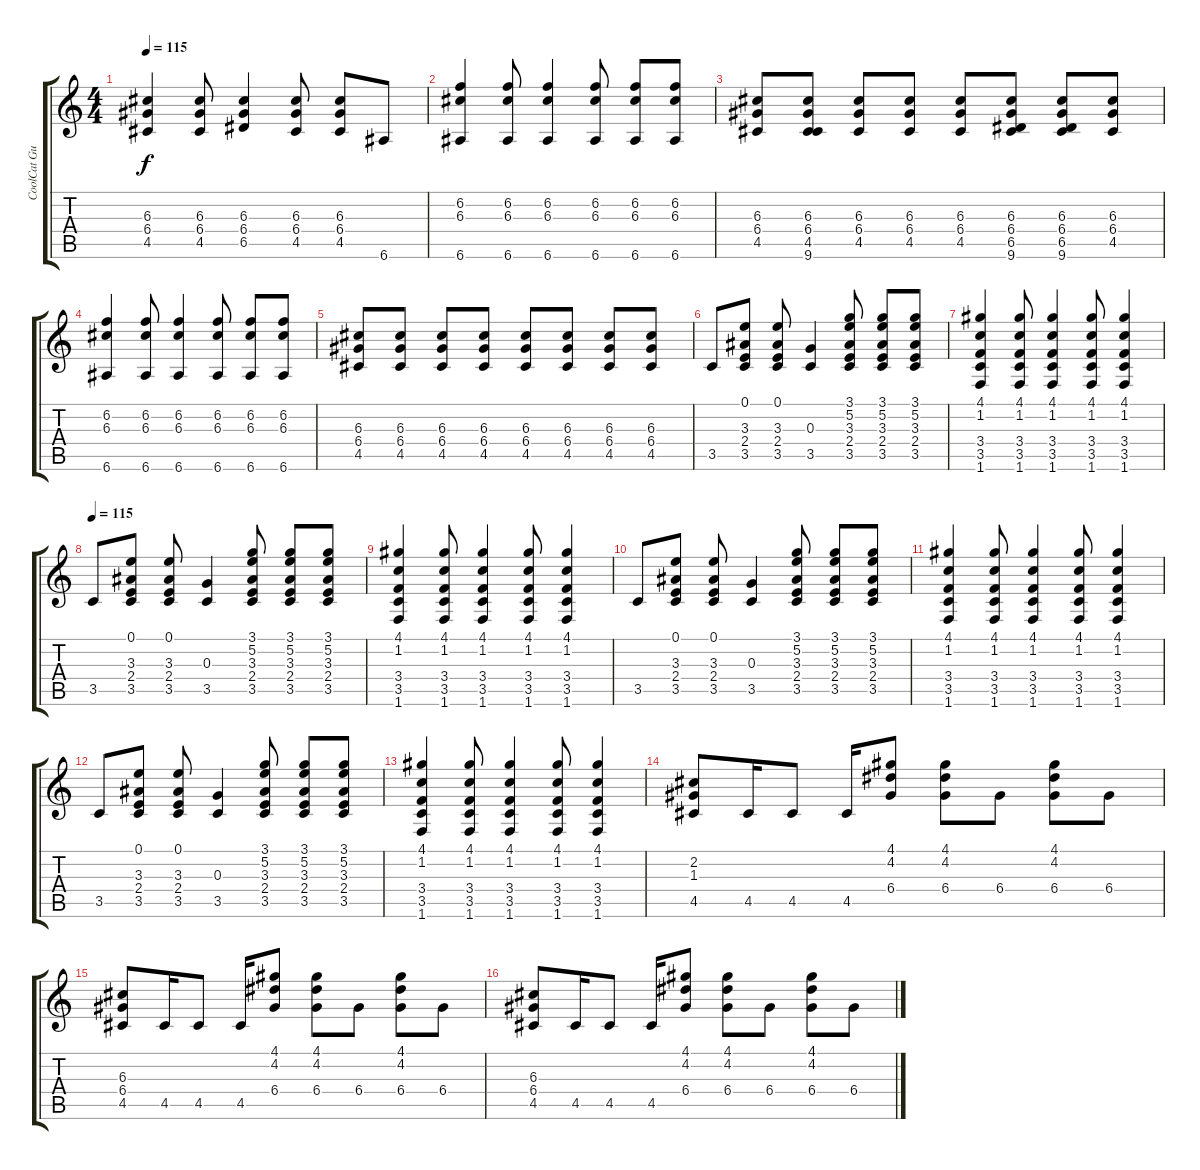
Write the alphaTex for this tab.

\track ("CoolCat Guitar" "CoolCat Gu") {instrument electricguitarjazz}
\staff {score tabs}
\tuning (E4 B3 G3 D3 A2 E2) {hide}
\ts (4 4)
\tempo 115
\clef g2
\ks c
(6.3 6.4 4.5).4{dy f} (6.3 6.4 4.5).8 (6.3 6.4 6.5).4 (6.3 6.4 4.5).8 (6.3 6.4 4.5).8 6.6.8 |
(6.2 6.3 6.6).4 (6.2 6.3 6.6).8 (6.2 6.3 6.6).4 (6.2 6.3 6.6).8 (6.2 6.3 6.6).8 (6.2 6.3 6.6).8 |
(6.3 6.4 4.5).8 (6.3 6.4 4.5 9.6).8 (6.3 6.4 4.5).8 (6.3 6.4 4.5).8 (6.3 6.4 4.5).8 (6.3 6.4 6.5 9.6).8 (6.3 6.4 6.5 9.6).8 (6.3 6.4 4.5).8 |
(6.2 6.3 6.6).4 (6.2 6.3 6.6).8 (6.2 6.3 6.6).4 (6.2 6.3 6.6).8 (6.2 6.3 6.6).8 (6.2 6.3 6.6).8 |
(6.3 6.4 4.5).8 (6.3 6.4 4.5).8 (6.3 6.4 4.5).8 (6.3 6.4 4.5).8 (6.3 6.4 4.5).8 (6.3 6.4 4.5).8 (6.3 6.4 4.5).8 (6.3 6.4 4.5).8 |
3.5.8{instrument acousticguitarsteel} (0.1 3.3 2.4 3.5).8 (0.1 3.3 2.4 3.5).8 (0.3 3.5).4 (3.1 5.2 3.3 2.4 3.5).8 (3.1 5.2 3.3 2.4 3.5).8 (3.1 5.2 3.3 2.4 3.5).8 |
(4.1 1.2 3.4 3.5 1.6).4 (4.1 1.2 3.4 3.5 1.6).8 (4.1 1.2 3.4 3.5 1.6).4 (4.1 1.2 3.4 3.5 1.6).8 (4.1 1.2 3.4 3.5 1.6).4 |
\tempo 115
3.5.8 (0.1 3.3 2.4 3.5).8 (0.1 3.3 2.4 3.5).8 (0.3 3.5).4 (3.1 5.2 3.3 2.4 3.5).8 (3.1 5.2 3.3 2.4 3.5).8 (3.1 5.2 3.3 2.4 3.5).8 |
(4.1 1.2 3.4 3.5 1.6).4 (4.1 1.2 3.4 3.5 1.6).8 (4.1 1.2 3.4 3.5 1.6).4 (4.1 1.2 3.4 3.5 1.6).8 (4.1 1.2 3.4 3.5 1.6).4 |
3.5.8 (0.1 3.3 2.4 3.5).8 (0.1 3.3 2.4 3.5).8 (0.3 3.5).4 (3.1 5.2 3.3 2.4 3.5).8 (3.1 5.2 3.3 2.4 3.5).8 (3.1 5.2 3.3 2.4 3.5).8 |
(4.1 1.2 3.4 3.5 1.6).4 (4.1 1.2 3.4 3.5 1.6).8 (4.1 1.2 3.4 3.5 1.6).4 (4.1 1.2 3.4 3.5 1.6).8 (4.1 1.2 3.4 3.5 1.6).4 |
3.5.8 (0.1 3.3 2.4 3.5).8 (0.1 3.3 2.4 3.5).8 (0.3 3.5).4 (3.1 5.2 3.3 2.4 3.5).8 (3.1 5.2 3.3 2.4 3.5).8 (3.1 5.2 3.3 2.4 3.5).8 |
(4.1 1.2 3.4 3.5 1.6).4 (4.1 1.2 3.4 3.5 1.6).8 (4.1 1.2 3.4 3.5 1.6).4 (4.1 1.2 3.4 3.5 1.6).8 (4.1 1.2 3.4 3.5 1.6).4 |
(2.2 1.3 4.5).8 4.5.16{volume 11} 4.5.8 4.5.16 (4.1 4.2 6.4).8 (4.1 4.2 6.4).8 6.4.8 (4.1 4.2 6.4).8 6.4.8 |
(6.3 6.4 4.5).8 4.5.16 4.5.8 4.5.16 (4.1 4.2 6.4).8 (4.1 4.2 6.4).8 6.4.8 (4.1 4.2 6.4).8 6.4.8 |
(6.3 6.4 4.5).8 4.5.16 4.5.8 4.5.16 (4.1 4.2 6.4).8 (4.1 4.2 6.4).8 6.4.8 (4.1 4.2 6.4).8 6.4.8
